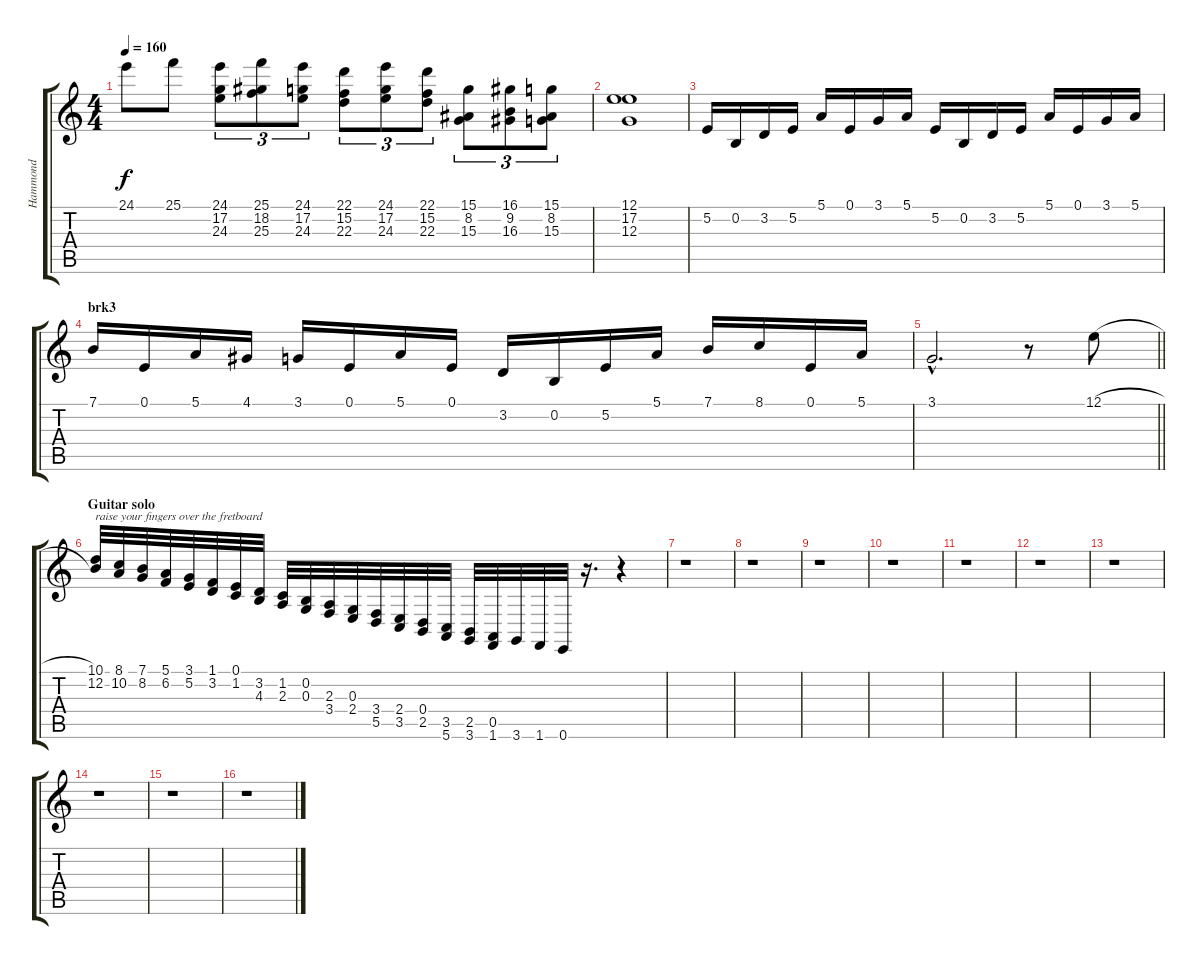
\track ("Hammond" "Hammond") {instrument drawbarorgan}
\staff {score tabs}
\tuning (E4 B3 G3 D3 A2 E2) {hide}
\ts (4 4)
\tempo 160
\clef g2
\ks c
24.1.8{dy f} 25.1.8 (24.1 17.2 24.3).8{tu (3 2)} (25.1 18.2 25.3).8{tu (3 2)} (24.1 17.2 24.3).8{tu (3 2)} (22.1 15.2 22.3).8{tu (3 2)} (24.1 17.2 24.3).8{tu (3 2)} (22.1 15.2 22.3).8{tu (3 2)} (15.1 8.2 15.3).8{tu (3 2)} (16.1 9.2 16.3).8{tu (3 2)} (15.1 8.2 15.3).8{tu (3 2)} |
(12.1 17.2 12.3).1 |
5.2.16 0.2.16 3.2.16 5.2.16 5.1.16 0.1.16 3.1.16 5.1.16 5.2.16 0.2.16 3.2.16 5.2.16 5.1.16 0.1.16 3.1.16 5.1.16 |
\section ("" "brk3")
7.1.16 0.1.16 5.1.16 4.1.16 3.1.16 0.1.16 5.1.16 0.1.16 3.2.16 0.2.16 5.2.16 5.1.16 7.1.16 8.1.16 0.1.16 5.1.16 |
\barLineRight lightlight
3.1{hac}.2{d} r.8 12.1{h}.8 |
\section ("" "Guitar solo")
(10.1 12.2).32{txt "raise your fingers over the fretboard"} (8.1 10.2).32 (7.1 8.2).32 (5.1 6.2).32 (3.1 5.2).32 (1.1 3.2).32 (0.1 1.2).32 (3.2 4.3).32 (1.2 2.3).32 (0.2 0.3).32 (2.3 3.4).32 (0.3 2.4).32 (3.4 5.5).32 (2.4 3.5).32 (0.4 2.5).32 (3.5 5.6).32 (2.5 3.6).32 (0.5 1.6).32 3.6.32 1.6.32 0.6.32 r.16{d} r.4 |
r.1 |
r.1 |
r.1 |
r.1 |
r.1 |
r.1 |
r.1 |
r.1 |
r.1 |
r.1
